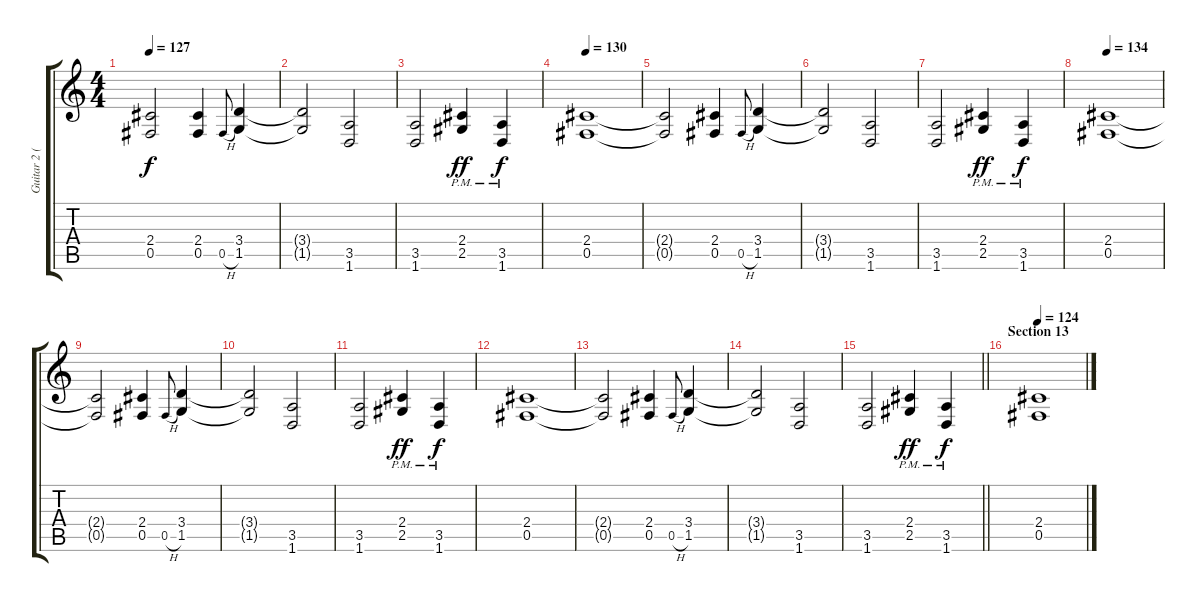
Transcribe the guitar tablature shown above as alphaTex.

\track ("Guitar 2 (Distortion)" "Guitar 2 (") {instrument distortionguitar}
\staff {score tabs}
\tuning (Db4 Ab3 E3 B2 Gb2 Db2) {hide}
\ts (4 4)
\tempo 127
\clef g2
\ks c
(2.4{t} 0.5{t}).2{dy f} (2.4 0.5).4 0.5{h}.8{gr onbeat} (3.4 1.5).4 |
(3.4{t} 1.5{t}).2 (3.5 1.6).2 |
(3.5 1.6).2 (2.4{pm} 2.5{pm}).4{dy ff} (3.5{pm} 1.6{pm}).4{dy f} |
\tempo 130
(2.4 0.5).1 |
(2.4{t} 0.5{t}).2 (2.4 0.5).4 0.5{h}.8{gr onbeat} (3.4 1.5).4 |
(3.4{t} 1.5{t}).2 (3.5 1.6).2 |
(3.5 1.6).2 (2.4{pm} 2.5{pm}).4{dy ff} (3.5{pm} 1.6{pm}).4{dy f} |
\tempo 134
(2.4 0.5).1 |
(2.4{t} 0.5{t}).2 (2.4 0.5).4 0.5{h}.8{gr onbeat} (3.4 1.5).4 |
(3.4{t} 1.5{t}).2 (3.5 1.6).2 |
(3.5 1.6).2 (2.4{pm} 2.5{pm}).4{dy ff} (3.5{pm} 1.6{pm}).4{dy f} |
(2.4 0.5).1 |
(2.4{t} 0.5{t}).2 (2.4 0.5).4 0.5{h}.8{gr onbeat} (3.4 1.5).4 |
(3.4{t} 1.5{t}).2 (3.5 1.6).2 |
\barLineRight lightlight
(3.5 1.6).2 (2.4{pm} 2.5{pm}).4{dy ff} (3.5{pm} 1.6{pm}).4{dy f} |
\section ("" "Section 13")
\tempo 124
(2.4 0.5).1
